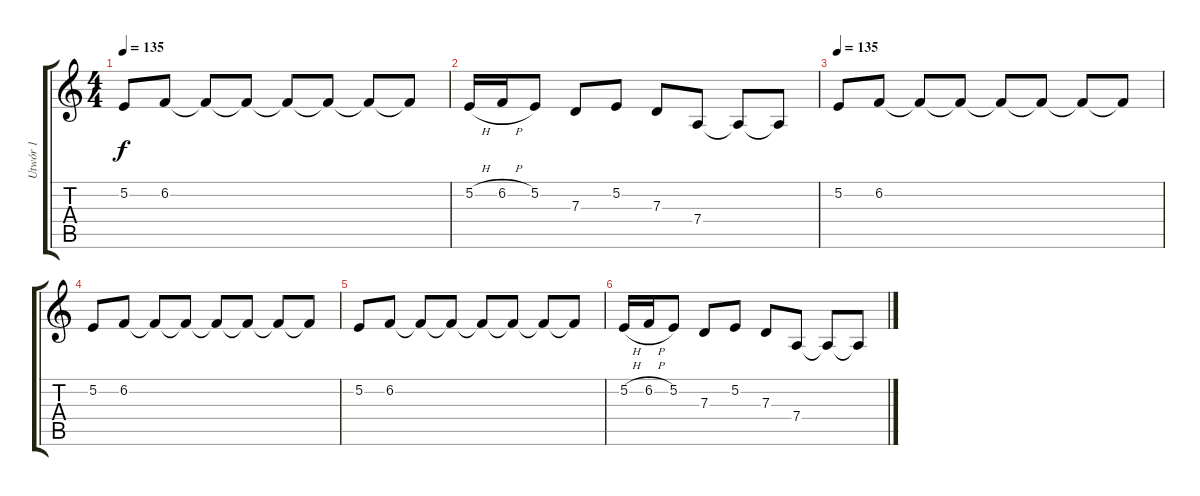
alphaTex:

\track ("Utwór 1" "Utwór 1") {instrument churchorgan}
\staff {score tabs}
\tuning (E4 B3 G3 D3 A2 E2) {hide}
\ts (4 4)
\tempo 135
\clef g2
\ks c
5.2.8{dy f volume 16} 6.2.8 6.2{t}.8 6.2{t}.8 6.2{t}.8 6.2{t}.8 6.2{t}.8 6.2{t}.8 |
5.2{h}.16 6.2{h}.16 5.2.8 7.3.8 5.2.8 7.3.8 7.4.8 7.4{t}.8 7.4{t}.8 |
\tempo 135
5.2.8{volume 16} 6.2.8 6.2{t}.8 6.2{t}.8 6.2{t}.8 6.2{t}.8 6.2{t}.8 6.2{t}.8 |
5.2.8{volume 16} 6.2.8 6.2{t}.8 6.2{t}.8 6.2{t}.8 6.2{t}.8 6.2{t}.8 6.2{t}.8 |
5.2.8{volume 16} 6.2.8 6.2{t}.8 6.2{t}.8 6.2{t}.8 6.2{t}.8 6.2{t}.8 6.2{t}.8 |
5.2{h}.16 6.2{h}.16 5.2.8 7.3.8 5.2.8 7.3.8 7.4.8 7.4{t}.8 7.4{t}.8
